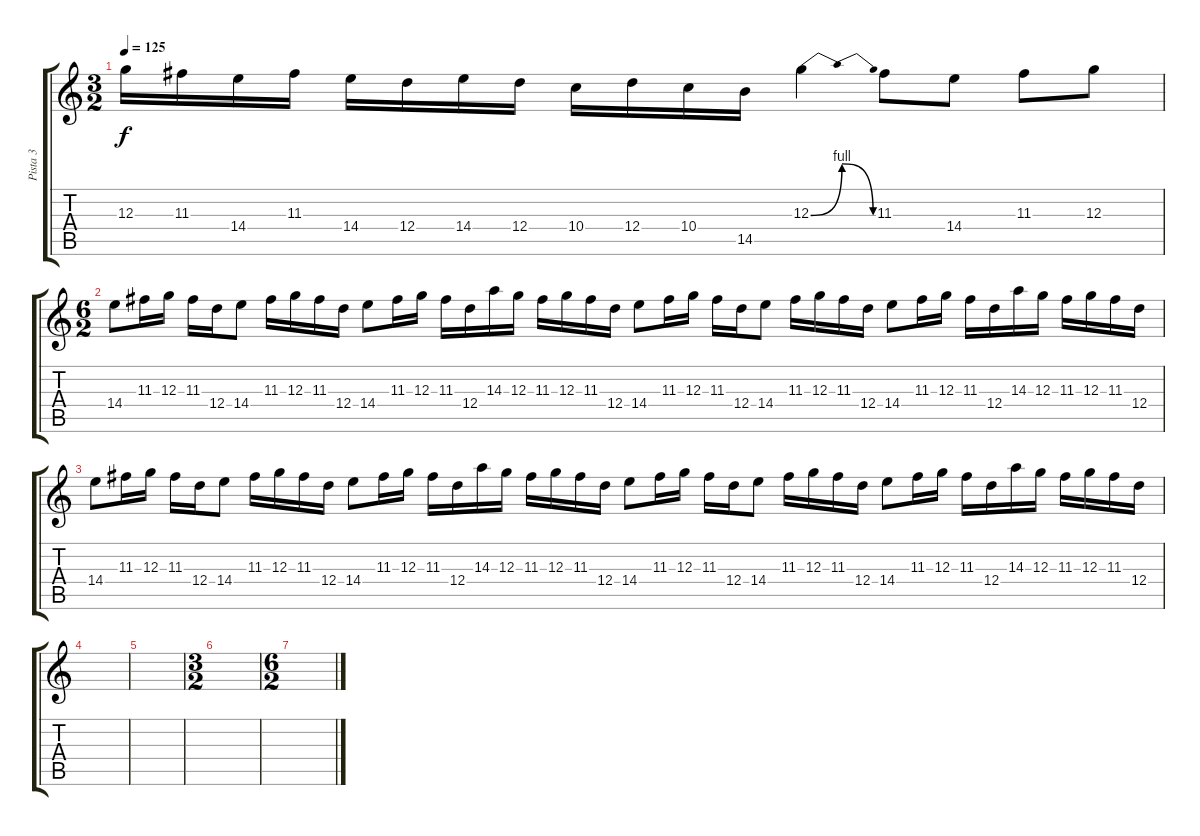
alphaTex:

\track ("Pista 3" "Pista 3") {instrument overdrivenguitar}
\staff {score tabs}
\tuning (E4 B3 G3 D3 A2 E2) {hide}
\ts (3 2)
\tempo 125
\clef g2
\ks c
12.3.16{dy f} 11.3.16 14.4.16 11.3.16 14.4.16 12.4.16 14.4.16 12.4.16 10.4.16 12.4.16 10.4.16 14.5.16 12.3{be (bendrelease 0 0 20 4 20 4 60 0)}.4 11.3.8 14.4.8 11.3.8 12.3.8 |
\ts (6 2)
14.4.8 11.3.16 12.3.16 11.3.16 12.4.16 14.4.8 11.3.16 12.3.16 11.3.16 12.4.16 14.4.8 11.3.16 12.3.16 11.3.16 12.4.16 14.3.16 12.3.16 11.3.16 12.3.16 11.3.16 12.4.16 14.4.8 11.3.16 12.3.16 11.3.16 12.4.16 14.4.8 11.3.16 12.3.16 11.3.16 12.4.16 14.4.8 11.3.16 12.3.16 11.3.16 12.4.16 14.3.16 12.3.16 11.3.16 12.3.16 11.3.16 12.4.16 |
14.4.8 11.3.16 12.3.16 11.3.16 12.4.16 14.4.8 11.3.16 12.3.16 11.3.16 12.4.16 14.4.8 11.3.16 12.3.16 11.3.16 12.4.16 14.3.16 12.3.16 11.3.16 12.3.16 11.3.16 12.4.16 14.4.8 11.3.16 12.3.16 11.3.16 12.4.16 14.4.8 11.3.16 12.3.16 11.3.16 12.4.16 14.4.8 11.3.16 12.3.16 11.3.16 12.4.16 14.3.16 12.3.16 11.3.16 12.3.16 11.3.16 12.4.16 |
|
|
\ts (3 2)
|
\ts (6 2)
